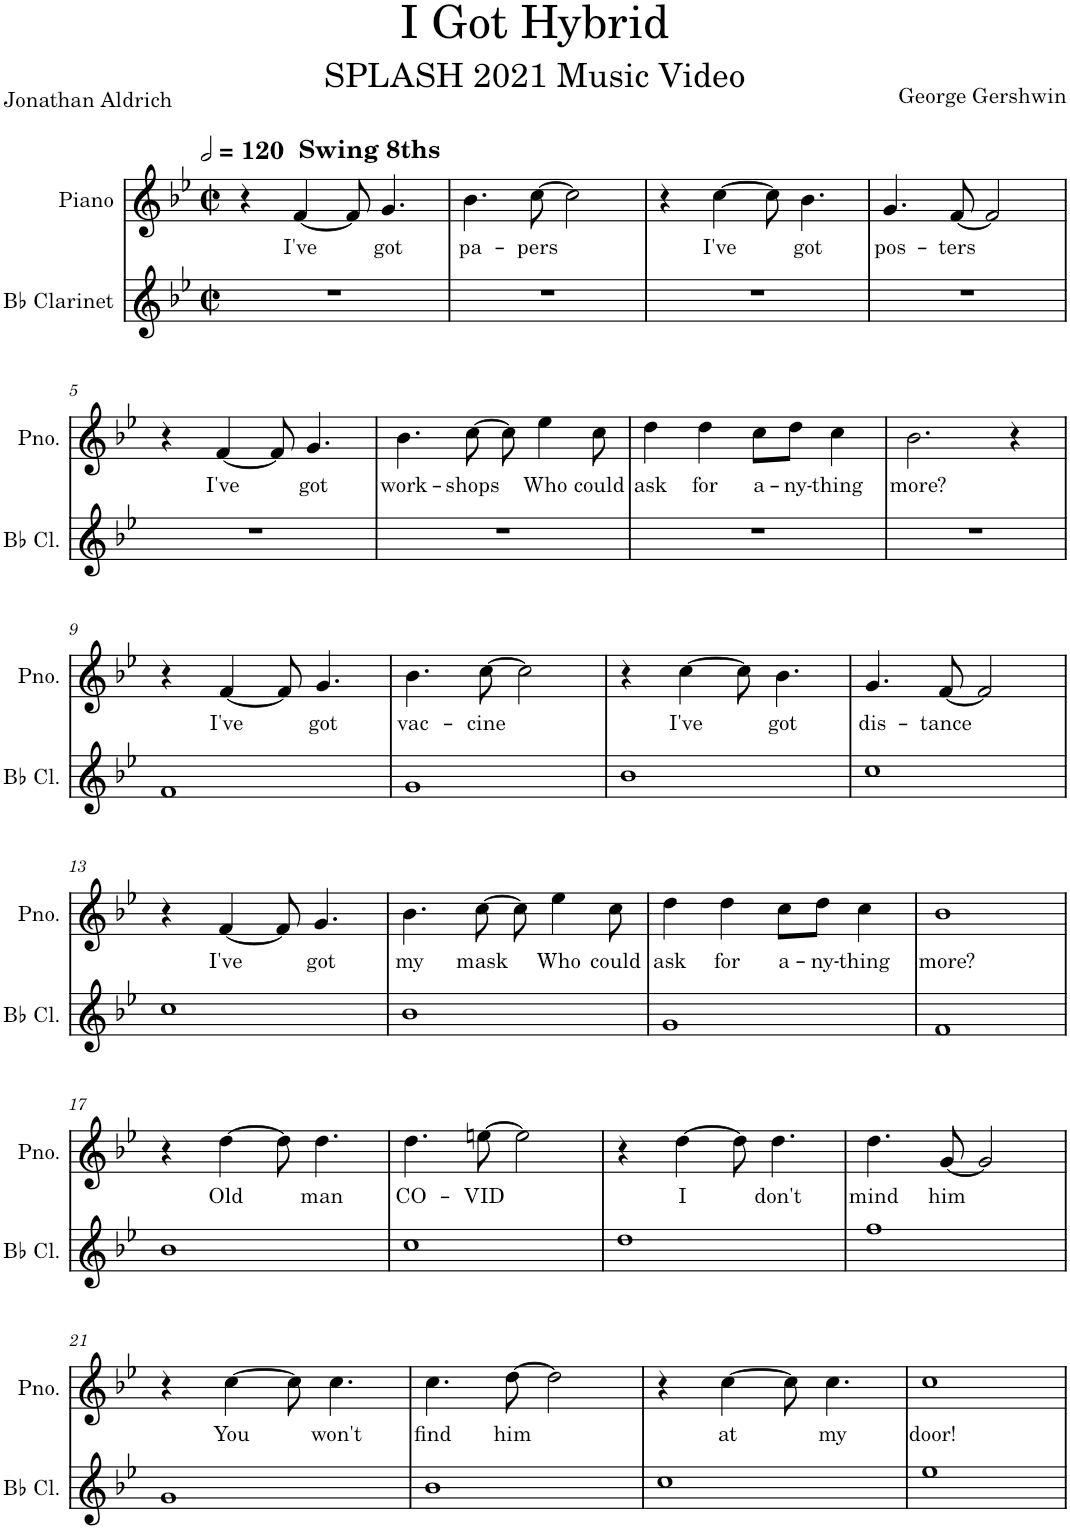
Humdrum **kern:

**kern	**kern	**text
*part2	*part1	*part1
*staff2	*staff1	*staff1
*I"Bb Clarinet	*I"Piano	*
*I'Bb Cl.	*I'Pno.	*
*clefG2	*clefG2	*
*Trd1c2	*	*
*k[b-e-]	*k[b-e-]	*
*M2/2	*M2/2	*
*met(c|)	*met(c|)	*
*MM240	*MM240	*
=1	=1	=1
!	!LO:TX:a:B:t=Swing 8ths	!
1r	4r	.
!	!	!LO:LY:b
.	[4f/	I've
.	8f/]	.
!	!	!LO:LY:b
.	4.g/	got
=2	=2	=2
!	!	!LO:LY:b
1r	4.b-\	pa-
!	!	!LO:LY:b
.	[8cc\	-pers
.	2cc\]	.
=3	=3	=3
1r	4r	.
!	!	!LO:LY:b
.	[4cc\	I've
.	8cc\]	.
!	!	!LO:LY:b
.	4.b-\	got
=4	=4	=4
!	!	!LO:LY:b
1r	4.g/	pos-
!	!	!LO:LY:b
.	[8f/	-ters
.	2f/]	.
!!LO:LB:g=z
=5	=5	=5
1r	4r	.
!	!	!LO:LY:b
.	[4f/	I've
.	8f/]	.
!	!	!LO:LY:b
.	4.g/	got
=6	=6	=6
!	!	!LO:LY:b
1r	4.b-\	work-
!	!	!LO:LY:b
.	[8cc\	-shops
.	8cc\]	.
!	!	!LO:LY:b
.	4ee-\	Who
!	!	!LO:LY:b
.	8cc\	could
=7	=7	=7
!	!	!LO:LY:b
1r	4dd\	ask
!	!	!LO:LY:b
.	4dd\	for
!	!	!LO:LY:b
.	8cc\L	a-
!	!	!LO:LY:b
.	8dd\J	-ny-
!	!	!LO:LY:b
.	4cc\	-thing
=8	=8	=8
!	!	!LO:LY:b
1r	2.b-\	more?
.	4r	.
!!LO:LB:g=z
=9	=9	=9
1f	4r	.
!	!	!LO:LY:b
.	[4f/	I've
.	8f/]	.
!	!	!LO:LY:b
.	4.g/	got
=10	=10	=10
!	!	!LO:LY:b
1g	4.b-\	vac-
!	!	!LO:LY:b
.	[8cc\	-cine
.	2cc\]	.
=11	=11	=11
1b-	4r	.
!	!	!LO:LY:b
.	[4cc\	I've
.	8cc\]	.
!	!	!LO:LY:b
.	4.b-\	got
=12	=12	=12
!	!	!LO:LY:b
1cc	4.g/	dis-
!	!	!LO:LY:b
.	[8f/	-tance
.	2f/]	.
!!LO:LB:g=z
=13	=13	=13
1cc	4r	.
!	!	!LO:LY:b
.	[4f/	I've
.	8f/]	.
!	!	!LO:LY:b
.	4.g/	got
=14	=14	=14
!	!	!LO:LY:b
1b-	4.b-\	my
!	!	!LO:LY:b
.	[8cc\	mask
.	8cc\]	.
!	!	!LO:LY:b
.	4ee-\	Who
!	!	!LO:LY:b
.	8cc\	could
=15	=15	=15
!	!	!LO:LY:b
1g	4dd\	ask
!	!	!LO:LY:b
.	4dd\	for
!	!	!LO:LY:b
.	8cc\L	a-
!	!	!LO:LY:b
.	8dd\J	-ny-
!	!	!LO:LY:b
.	4cc\	-thing
=16	=16	=16
!	!	!LO:LY:b
1f	1b-	more?
!!LO:LB:g=z
=17	=17	=17
1b-	4r	.
!	!	!LO:LY:b
.	[4dd\	Old
.	8dd\]	.
!	!	!LO:LY:b
.	4.dd\	man
=18	=18	=18
!	!	!LO:LY:b
1cc	4.dd\	CO-
!	!	!LO:LY:b
.	[8een\	-VID
.	2ee\]	.
=19	=19	=19
1dd	4r	.
!	!	!LO:LY:b
.	[4dd\	I
.	8dd\]	.
!	!	!LO:LY:b
.	4.dd\	don't
=20	=20	=20
!	!	!LO:LY:b
1ff	4.dd\	mind
!	!	!LO:LY:b
.	[8g/	him
.	2g/]	.
!!LO:LB:g=z
=21	=21	=21
1g	4r	.
!	!	!LO:LY:b
.	[4cc\	You
.	8cc\]	.
!	!	!LO:LY:b
.	4.cc\	won't
=22	=22	=22
!	!	!LO:LY:b
1b-	4.cc\	find
!	!	!LO:LY:b
.	[8dd\	him
.	2dd\]	.
=23	=23	=23
1cc	4r	.
!	!	!LO:LY:b
.	[4cc\	at
.	8cc\]	.
!	!	!LO:LY:b
.	4.cc\	my
=24	=24	=24
!	!	!LO:LY:b
1ee-	1cc	door!
=	=	=
*-	*-	*-
